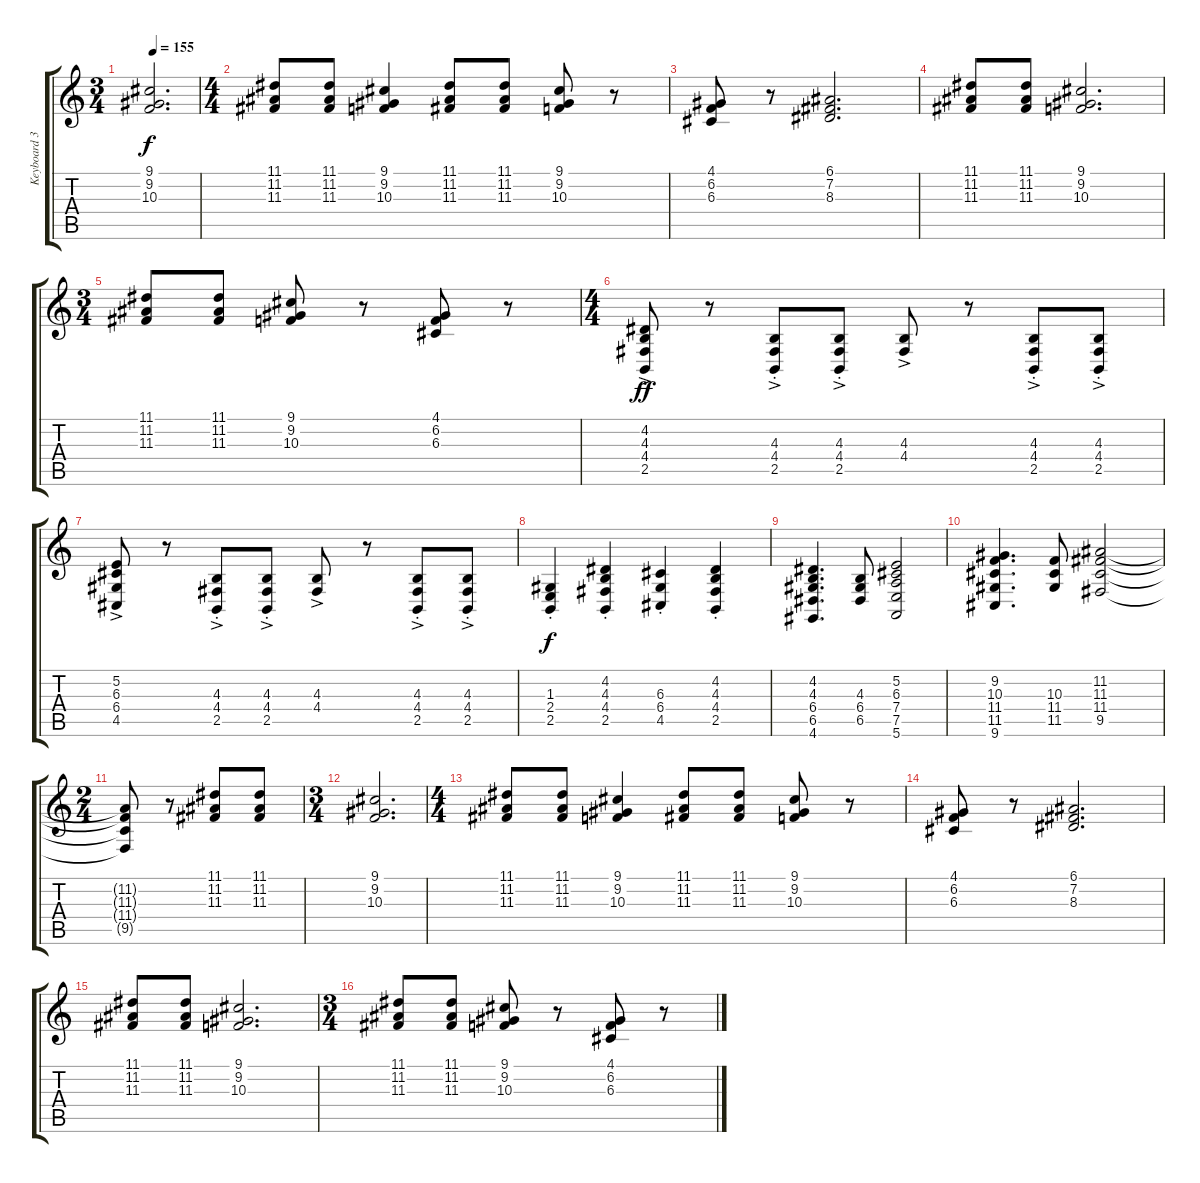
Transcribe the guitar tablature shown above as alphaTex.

\track ("Keyboard 3 (Banks)" "Keyboard 3") {instrument harmonica}
\staff {score tabs}
\tuning (E4 B3 G3 D3 A2 E2) {hide}
\ts (3 4)
\tempo 155
\clef g2
\ks c
(9.1 9.2 10.3).2{d dy f} |
\ts (4 4)
(11.1 11.2 11.3).8 (11.1 11.2 11.3).8 (9.1 9.2 10.3).4 (11.1 11.2 11.3).8 (11.1 11.2 11.3).8 (9.1 9.2 10.3).8 r.8 |
(4.1 6.2 6.3).8 r.8 (6.1 7.2 8.3).2{d} |
(11.1 11.2 11.3).8 (11.1 11.2 11.3).8 (9.1 9.2 10.3).2{d} |
\ts (3 4)
(11.1 11.2 11.3).8 (11.1 11.2 11.3).8 (9.1 9.2 10.3).8 r.8 (4.1 6.2 6.3).8 r.8 |
\ts (4 4)
(4.2{ac} 4.3{ac} 4.4{ac} 2.5{ac}).8{dy ff} r.8 (4.3 4.4{ac st} 2.5{ac st}).8 (4.3 4.4{ac st} 2.5{ac st}).8 (4.3{ac} 4.4{ac}).8 r.8 (4.3 4.4{ac st} 2.5{ac st}).8 (4.3 4.4{ac st} 2.5{ac st}).8 |
(5.2{ac} 6.3{ac} 6.4{ac} 4.5{ac}).8 r.8 (4.3 4.4{ac st} 2.5{ac st}).8 (4.3 4.4{ac st} 2.5{ac st}).8 (4.3{ac} 4.4{ac}).8 r.8 (4.3 4.4{ac st} 2.5{ac st}).8 (4.3 4.4{ac st} 2.5{ac st}).8 |
(1.3{st} 2.4{st} 2.5{st}).4{dy f} (4.2{st} 4.3{st} 4.4{st} 2.5{st}).4 (6.3{st} 6.4{st} 4.5{st}).4 (4.2{st} 4.3{st} 4.4{st} 2.5{st}).4 |
(4.2 4.3 6.4 6.5 4.6).4{d} (4.3 6.4 6.5).8 (5.2 6.3 7.4 7.5 5.6).2 |
(9.2 10.3 11.4 11.5 9.6).4{d} (10.3 11.4 11.5).8 (11.2 11.3 11.4 9.5).2 |
\ts (2 4)
(11.2{t} 11.3{t} 11.4{t} 9.5{t}).8 r.8 (11.1 11.2 11.3).8 (11.1 11.2 11.3).8 |
\ts (3 4)
(9.1 9.2 10.3).2{d} |
\ts (4 4)
(11.1 11.2 11.3).8 (11.1 11.2 11.3).8 (9.1 9.2 10.3).4 (11.1 11.2 11.3).8 (11.1 11.2 11.3).8 (9.1 9.2 10.3).8 r.8 |
(4.1 6.2 6.3).8 r.8 (6.1 7.2 8.3).2{d} |
(11.1 11.2 11.3).8 (11.1 11.2 11.3).8 (9.1 9.2 10.3).2{d} |
\ts (3 4)
(11.1 11.2 11.3).8 (11.1 11.2 11.3).8 (9.1 9.2 10.3).8 r.8 (4.1 6.2 6.3).8 r.8
